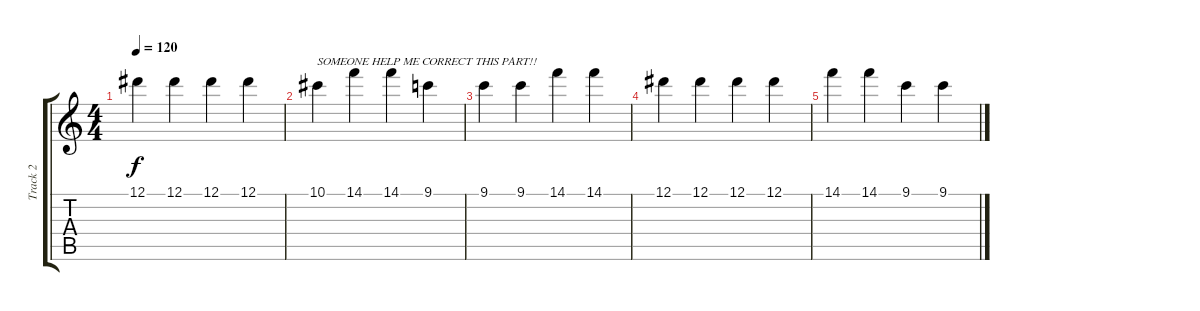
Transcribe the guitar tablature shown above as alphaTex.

\track ("Track 2" "Track 2") {instrument acousticguitarnylon}
\staff {score tabs}
\tuning (Eb4 Bb3 Gb3 Db3 Ab2 Db2) {hide}
\ts (4 4)
\tempo 120
\clef g2
\ks c
12.1.4{dy f} 12.1.4 12.1.4 12.1.4 |
10.1.4{txt "SOMEONE HELP ME CORRECT THIS PART!!"} 14.1.4 14.1.4 9.1.4 |
9.1.4 9.1.4 14.1.4 14.1.4 |
12.1.4 12.1.4 12.1.4 12.1.4 |
14.1.4 14.1.4 9.1.4 9.1.4
